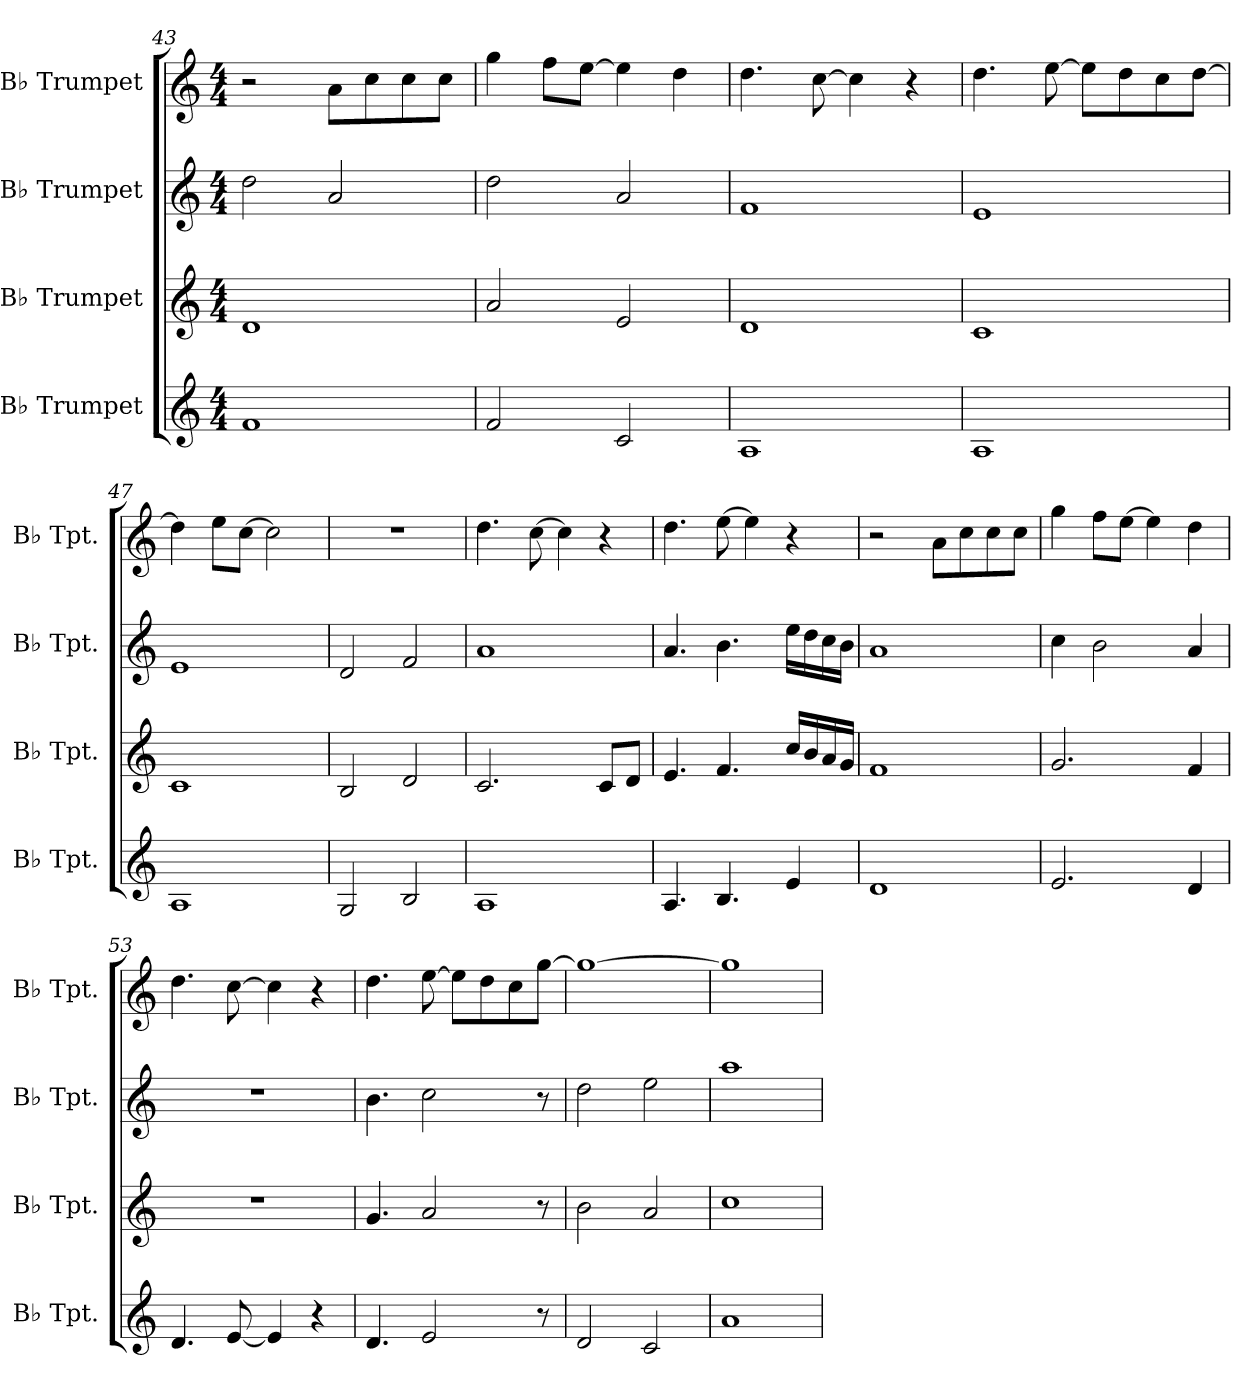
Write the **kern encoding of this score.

**kern	**kern	**kern	**kern
*part4	*part3	*part2	*part1
*staff4	*staff3	*staff2	*staff1
*I"B♭ Trumpet	*I"B♭ Trumpet	*I"B♭ Trumpet	*I"B♭ Trumpet
*I'B♭ Tpt.	*I'B♭ Tpt.	*I'B♭ Tpt.	*I'B♭ Tpt.
*clefG2	*clefG2	*clefG2	*clefG2
*ITrd1c2	*ITrd1c2	*ITrd1c2	*ITrd1c2
*k[b-e-]	*k[b-e-]	*k[b-e-]	*k[b-e-]
*M4/4	*M4/4	*M4/4	*M4/4
=43	=43	=43	=43
1e-	1c	2cc\	2r
.	.	2g/	8g\L
.	.	.	8b-\
.	.	.	8b-\
.	.	.	8b-\J
=44	=44	=44	=44
2e-/	2g/	2cc\	4ff\
.	.	.	8ee-\L
.	.	.	[8dd\J
2B-/	2d/	2g/	4dd\]
.	.	.	4cc\
=45	=45	=45	=45
1G	1c	1e-	4.cc\
.	.	.	[8b-\
.	.	.	4b-\]
.	.	.	4r
=46	=46	=46	=46
1G	1B-	1d	4.cc\
.	.	.	[8dd\
.	.	.	8dd\L]
.	.	.	8cc\
.	.	.	8b-\
.	.	.	[8cc\J
=47	=47	=47	=47
1G	1B-	1d	4cc\]
.	.	.	8dd\L
.	.	.	[8b-\J
.	.	.	2b-\]
=48	=48	=48	=48
2F/	2A/	2c/	1r
2A/	2c/	2e-/	.
!!LO:LB:g=z
=49	=49	=49	=49
1G	2.B-/	1g	4.cc\
.	.	.	[8b-\
.	.	.	4b-\]
.	8B-/L	.	4r
.	8c/J	.	.
=50	=50	=50	=50
4.G/	4.d/	4.g/	4.cc\
4.A/	4.e-/	4.a\	[8dd\
.	.	.	4dd\]
4d/	16b-/LL	16dd\LL	4r
.	16a/	16cc\	.
.	16g/	16b-\	.
.	16f/JJ	16a\JJ	.
=51	=51	=51	=51
1c	1e-	1g	2r
.	.	.	8g\L
.	.	.	8b-\
.	.	.	8b-\
.	.	.	8b-\J
=52	=52	=52	=52
2.d/	2.f/	4b-\	4ff\
.	.	2a\	8ee-\L
.	.	.	[8dd\J
.	.	.	4dd\]
4c/	4e-/	4g/	4cc\
=53	=53	=53	=53
4.c/	1r	1r	4.cc\
[8d/	.	.	[8b-\
4d/]	.	.	4b-\]
4r	.	.	4r
=54	=54	=54	=54
4.c/	4.f/	4.a\	4.cc\
2d/	2g/	2b-\	[8dd\
.	.	.	8dd\L]
.	.	.	8cc\
.	.	.	8b-\
8r	8r	8r	[8ff\J
=55	=55	=55	=55
2c/	2a\	2cc\	1ff_
2B-/	2g/	2dd\	.
=56	=56	=56	=56
1g	1b-	1gg	1ff]
=	=	=	=
*-	*-	*-	*-
